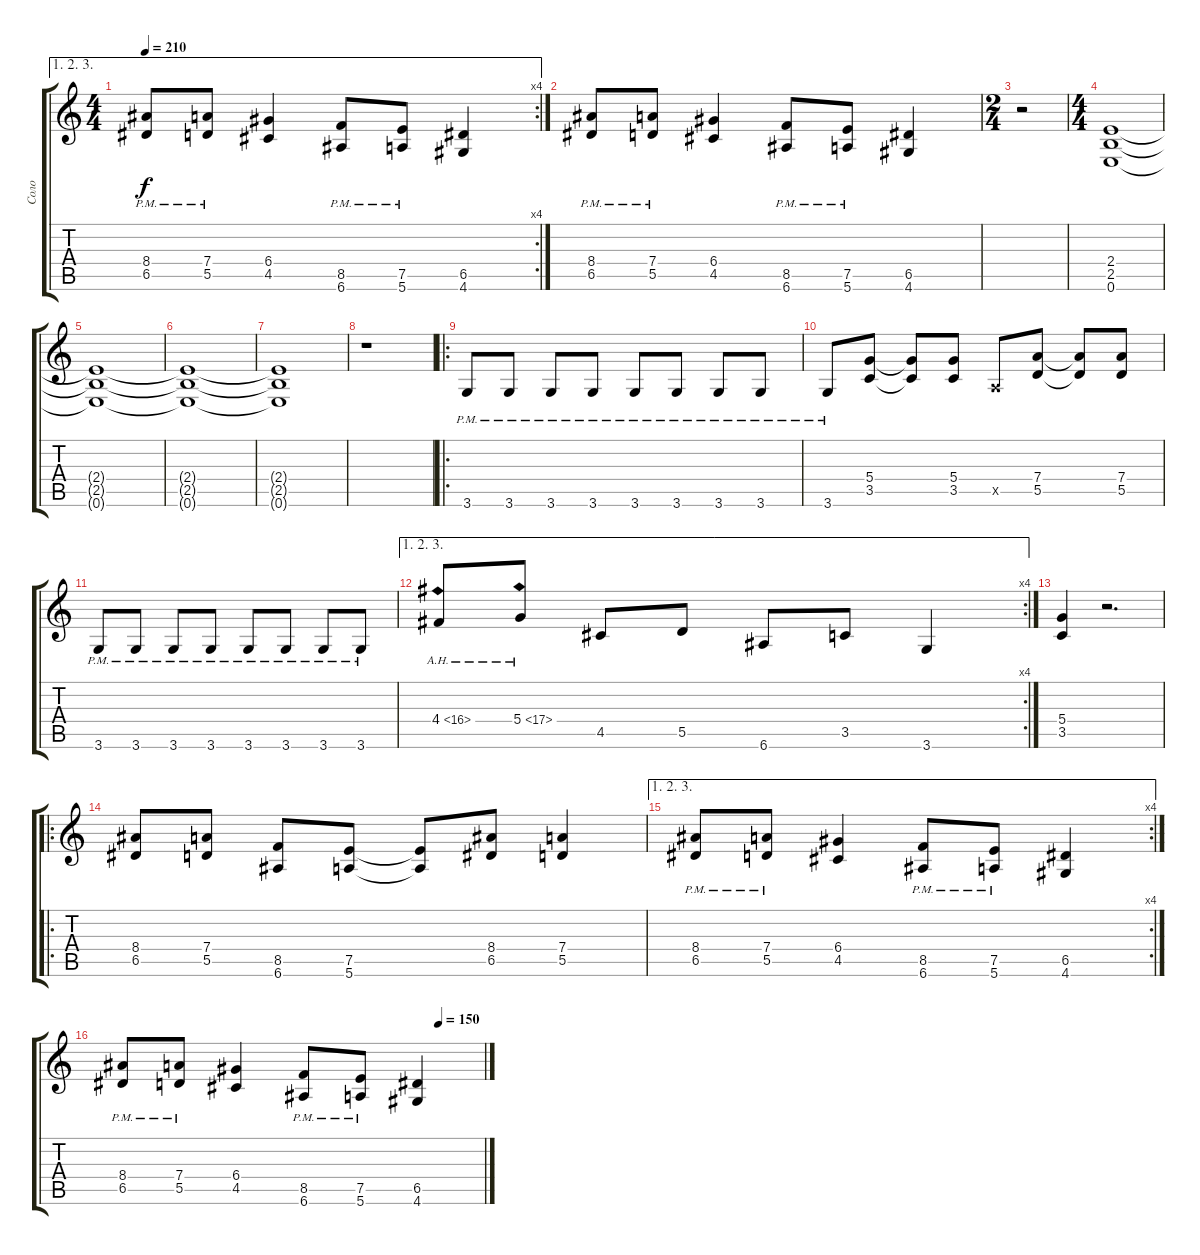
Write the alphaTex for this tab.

\track ("Соло" "Соло") {instrument distortionguitar}
\staff {score tabs}
\tuning (E4 B3 G3 D3 A2 E2) {hide}
\ae (1 2 3)
\rc 4
\ts (4 4)
\tempo 210
\clef g2
\ks c
(8.4{pm} 6.5{pm}).8{dy f} (7.4{pm} 5.5{pm}).8 (6.4 4.5).4 (8.5{pm} 6.6{pm}).8 (7.5{pm} 5.6{pm}).8 (6.5 4.6).4 |
(8.4{pm} 6.5{pm}).8 (7.4{pm} 5.5{pm}).8 (6.4 4.5).4 (8.5{pm} 6.6{pm}).8 (7.5{pm} 5.6{pm}).8 (6.5 4.6).4 |
\ts (2 4)
r.2 |
\ts (4 4)
(2.4 2.5 0.6).1 |
(2.4{t} 2.5{t} 0.6{t}).1 |
(2.4{t} 2.5{t} 0.6{t}).1 |
(2.4{t} 2.5{t} 0.6{t}).1 |
r.1 |
\ro
3.6{pm}.8 3.6{pm}.8 3.6{pm}.8 3.6{pm}.8 3.6{pm}.8 3.6{pm}.8 3.6{pm}.8 3.6{pm}.8 |
3.6{pm}.8 (5.4 3.5).8 (5.4{t} 3.5{t}).8 (5.4 3.5).8 0.5{x}.8 (7.4 5.5).8 (7.4{t} 5.5{t}).8 (7.4 5.5).8 |
3.6{pm}.8 3.6{pm}.8 3.6{pm}.8 3.6{pm}.8 3.6{pm}.8 3.6{pm}.8 3.6{pm}.8 3.6{pm}.8 |
\ae (1 2 3)
\rc 4
4.4{ah 12}.8 5.4{ah 12}.8 4.5.8 5.5.8 6.6.8 3.5.8 3.6.4 |
(5.4 3.5).4 r.2{d} |
\ro
(8.4 6.5).8 (7.4 5.5).8 (8.5 6.6).8 (7.5 5.6).8 (7.5{t} 5.6{t}).8 (8.4 6.5).8 (7.4 5.5).4 |
\ae (1 2 3)
\rc 4
(8.4{pm} 6.5{pm}).8 (7.4{pm} 5.5{pm}).8 (6.4 4.5).4 (8.5{pm} 6.6{pm}).8 (7.5{pm} 5.6{pm}).8 (6.5 4.6).4 |
\tempo (150 0.875)
(8.4{pm} 6.5{pm}).8 (7.4{pm} 5.5{pm}).8 (6.4 4.5).4 (8.5{pm} 6.6{pm}).8 (7.5{pm} 5.6{pm}).8 (6.5 4.6).4
